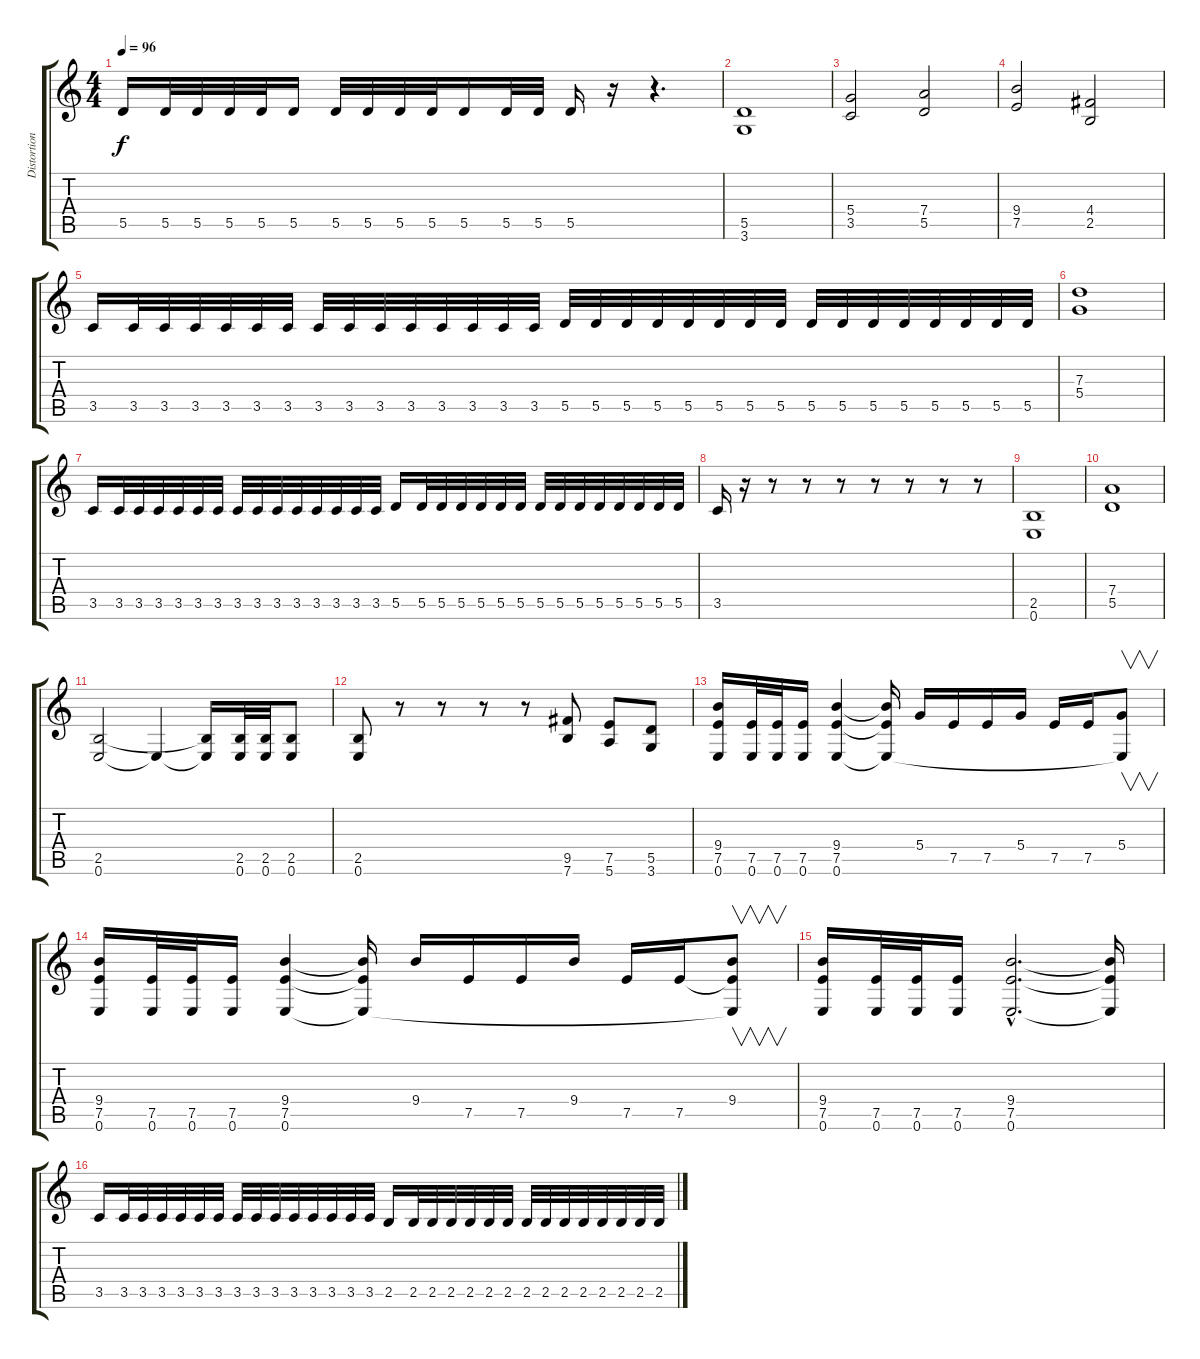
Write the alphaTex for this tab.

\track ("Distortion" "Distortion") {instrument distortionguitar}
\staff {score tabs}
\tuning (E4 B3 G3 D3 A2 E2) {hide}
\ts (4 4)
\tempo 96
\clef g2
\ks c
5.5.16{dy f} 5.5.32 5.5.32 5.5.32 5.5.32 5.5.16 5.5.32 5.5.32 5.5.32 5.5.32 5.5.16 5.5.32 5.5.32 5.5.16 r.16 r.4{d} |
(5.5 3.6).1 |
(5.4 3.5).2 (7.4 5.5).2 |
(9.4 7.5).2 (4.4 2.5).2 |
3.5.16 3.5.32 3.5.32 3.5.32 3.5.32 3.5.32 3.5.32 3.5.32 3.5.32 3.5.32 3.5.32 3.5.32 3.5.32 3.5.32 3.5.32 5.5.32 5.5.32 5.5.32 5.5.32 5.5.32 5.5.32 5.5.32 5.5.32 5.5.32 5.5.32 5.5.32 5.5.32 5.5.32 5.5.32 5.5.32 5.5.32 |
(7.3 5.4).1 |
3.5.16 3.5.32 3.5.32 3.5.32 3.5.32 3.5.32 3.5.32 3.5.32 3.5.32 3.5.32 3.5.32 3.5.32 3.5.32 3.5.32 3.5.32 5.5.16 5.5.32 5.5.32 5.5.32 5.5.32 5.5.32 5.5.32 5.5.32 5.5.32 5.5.32 5.5.32 5.5.32 5.5.32 5.5.32 5.5.32 |
3.5.16 r.16 r.8 r.8 r.8 r.8 r.8 r.8 r.8 |
(2.5 0.6).1 |
(7.4 5.5).1 |
(2.5 0.6).2 0.6{t}.4 (2.5{t} 0.6{t}).16 (2.5 0.6).32 (2.5 0.6).32 (2.5 0.6).8 |
(2.5 0.6).8 r.8 r.8 r.8 r.8 (9.5 7.6).8 (7.5 5.6).8 (5.5 3.6).8 |
(9.4 7.5 0.6).16 (7.5 0.6).32 (7.5 0.6).32 (7.5 0.6).16 (9.4 7.5 0.6).4 (9.4{t} 7.5{t} 0.6{t}).16 5.4.16 7.5.16 7.5.16 5.4.16 7.5.16 7.5.16 (5.4 0.6{t}).8{v} |
(9.4 7.5 0.6).16 (7.5 0.6).32 (7.5 0.6).32 (7.5 0.6).16 (9.4 7.5 0.6).4 (9.4{t} 7.5{t} 0.6{t}).16 9.4.16 7.5.16 7.5.16 9.4.16 7.5.16 7.5.16 (9.4 7.5{t} 0.6{t}).8{v} |
(9.4 7.5 0.6).16 (7.5 0.6).32 (7.5 0.6).32 (7.5 0.6).16 (9.4{hac} 7.5{hac} 0.6{hac}).2{d} (9.4{t} 7.5{t} 0.6{t}).16 |
3.5.16 3.5.32 3.5.32 3.5.32 3.5.32 3.5.32 3.5.32 3.5.32 3.5.32 3.5.32 3.5.32 3.5.32 3.5.32 3.5.32 3.5.32 2.5.16 2.5.32 2.5.32 2.5.32 2.5.32 2.5.32 2.5.32 2.5.32 2.5.32 2.5.32 2.5.32 2.5.32 2.5.32 2.5.32 2.5.32
